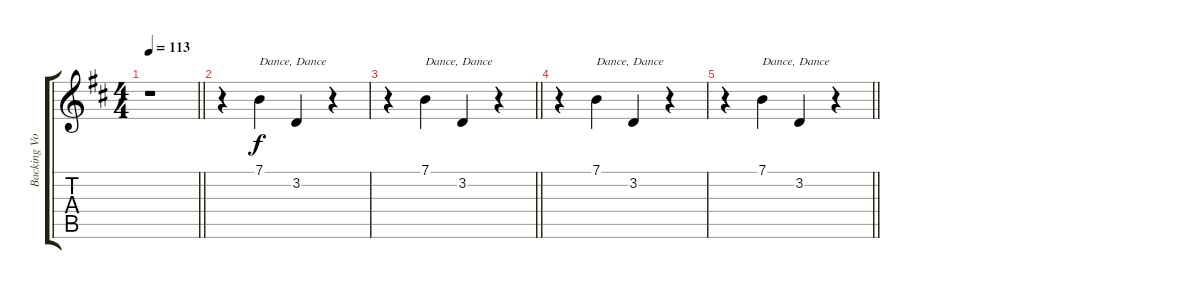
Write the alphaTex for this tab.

\track ("Backing Vocals" "Backing Vo") {instrument bassoon}
\staff {score tabs}
\tuning (E4 B3 G3 D3 A2 E2) {hide}
\ts (4 4)
\tempo 113
\clef g2
\barLineRight lightlight
\ks d
r.1{dy f} |
r.4 7.1.4{txt "Dance,"} 3.2.4{txt "Dance"} r.4 |
\barLineRight lightlight
r.4 7.1.4{txt "Dance,"} 3.2.4{txt "Dance"} r.4 |
r.4 7.1.4{txt "Dance,"} 3.2.4{txt "Dance"} r.4 |
\barLineRight lightlight
r.4 7.1.4{txt "Dance,"} 3.2.4{txt "Dance"} r.4
